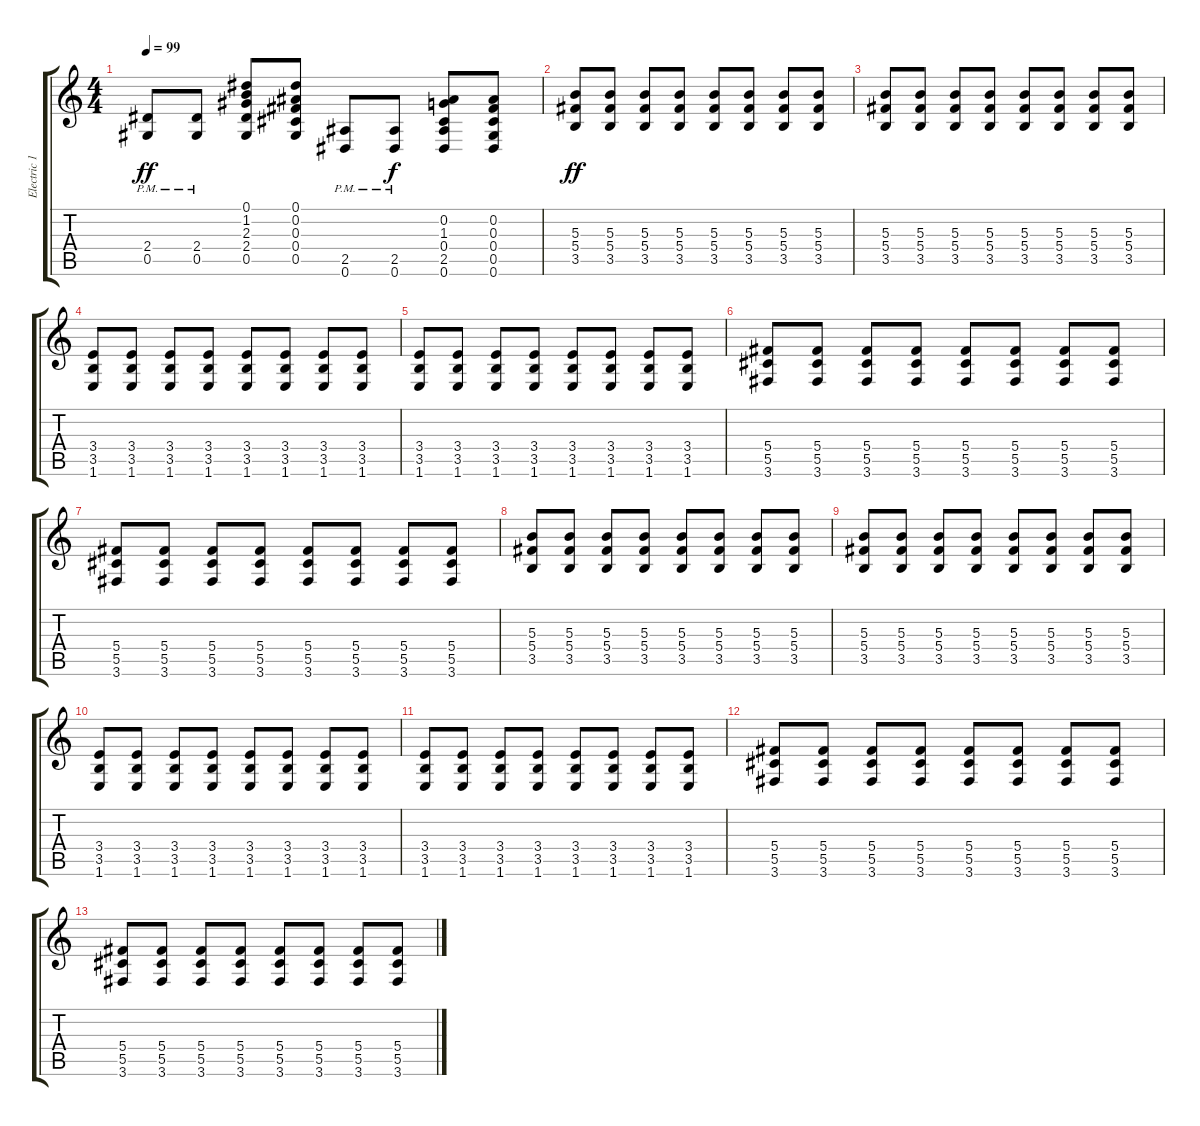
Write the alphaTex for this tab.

\track ("Electric 1" "Electric 1") {instrument distortionguitar}
\staff {score tabs}
\tuning (Eb4 Bb3 Gb3 Db3 Ab2 Eb2) {hide}
\ts (4 4)
\tempo 99
\clef g2
\ks c
(2.4{pm} 0.5{pm}).8{dy ff} (2.4{pm} 0.5{pm}).8 (0.1 1.2 2.3 2.4 0.5).8 (0.1 0.2 0.3 0.4 0.5).8 (2.5{pm} 0.6{pm}).8 (2.5{pm} 0.6{pm}).8{dy f} (0.2 1.3 0.4 2.5 0.6).8 (0.2 0.3 0.4 0.5 0.6).8 |
(5.3 5.4 3.5).8{dy ff} (5.3 5.4 3.5).8 (5.3 5.4 3.5).8 (5.3 5.4 3.5).8 (5.3 5.4 3.5).8 (5.3 5.4 3.5).8 (5.3 5.4 3.5).8 (5.3 5.4 3.5).8 |
(5.3 5.4 3.5).8 (5.3 5.4 3.5).8 (5.3 5.4 3.5).8 (5.3 5.4 3.5).8 (5.3 5.4 3.5).8 (5.3 5.4 3.5).8 (5.3 5.4 3.5).8 (5.3 5.4 3.5).8 |
(3.4 3.5 1.6).8 (3.4 3.5 1.6).8 (3.4 3.5 1.6).8 (3.4 3.5 1.6).8 (3.4 3.5 1.6).8 (3.4 3.5 1.6).8 (3.4 3.5 1.6).8 (3.4 3.5 1.6).8 |
(3.4 3.5 1.6).8 (3.4 3.5 1.6).8 (3.4 3.5 1.6).8 (3.4 3.5 1.6).8 (3.4 3.5 1.6).8 (3.4 3.5 1.6).8 (3.4 3.5 1.6).8 (3.4 3.5 1.6).8 |
(5.4 5.5 3.6).8 (5.4 5.5 3.6).8 (5.4 5.5 3.6).8 (5.4 5.5 3.6).8 (5.4 5.5 3.6).8 (5.4 5.5 3.6).8 (5.4 5.5 3.6).8 (5.4 5.5 3.6).8 |
(5.4 5.5 3.6).8 (5.4 5.5 3.6).8 (5.4 5.5 3.6).8 (5.4 5.5 3.6).8 (5.4 5.5 3.6).8 (5.4 5.5 3.6).8 (5.4 5.5 3.6).8 (5.4 5.5 3.6).8 |
(5.3 5.4 3.5).8 (5.3 5.4 3.5).8 (5.3 5.4 3.5).8 (5.3 5.4 3.5).8 (5.3 5.4 3.5).8 (5.3 5.4 3.5).8 (5.3 5.4 3.5).8 (5.3 5.4 3.5).8 |
(5.3 5.4 3.5).8 (5.3 5.4 3.5).8 (5.3 5.4 3.5).8 (5.3 5.4 3.5).8 (5.3 5.4 3.5).8 (5.3 5.4 3.5).8 (5.3 5.4 3.5).8 (5.3 5.4 3.5).8 |
(3.4 3.5 1.6).8 (3.4 3.5 1.6).8 (3.4 3.5 1.6).8 (3.4 3.5 1.6).8 (3.4 3.5 1.6).8 (3.4 3.5 1.6).8 (3.4 3.5 1.6).8 (3.4 3.5 1.6).8 |
(3.4 3.5 1.6).8 (3.4 3.5 1.6).8 (3.4 3.5 1.6).8 (3.4 3.5 1.6).8 (3.4 3.5 1.6).8 (3.4 3.5 1.6).8 (3.4 3.5 1.6).8 (3.4 3.5 1.6).8 |
(5.4 5.5 3.6).8 (5.4 5.5 3.6).8 (5.4 5.5 3.6).8 (5.4 5.5 3.6).8 (5.4 5.5 3.6).8 (5.4 5.5 3.6).8 (5.4 5.5 3.6).8 (5.4 5.5 3.6).8 |
(5.4 5.5 3.6).8 (5.4 5.5 3.6).8 (5.4 5.5 3.6).8 (5.4 5.5 3.6).8 (5.4 5.5 3.6).8 (5.4 5.5 3.6).8 (5.4 5.5 3.6).8 (5.4 5.5 3.6).8
